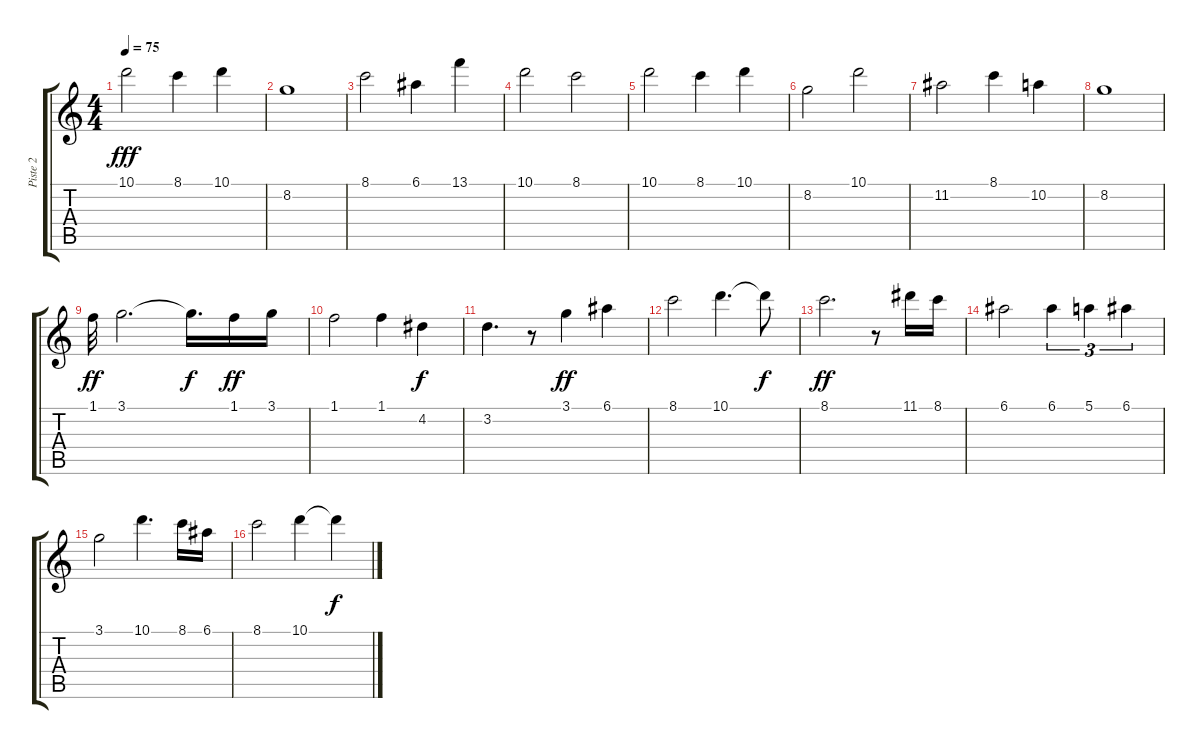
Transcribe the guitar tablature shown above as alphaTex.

\track ("Piste 2" "Piste 2") {instrument acousticguitarnylon}
\staff {score tabs}
\tuning (E4 B3 G3 D3 A2 E2) {hide}
\ts (4 4)
\tempo 75
\clef g2
\ks c
10.1.2{dy fff} 8.1.4 10.1.4 |
8.2.1 |
8.1.2 6.1.4 13.1.4 |
10.1.2 8.1.2 |
10.1.2 8.1.4 10.1.4 |
8.2.2 10.1.2 |
11.2.2 8.1.4 10.2.4 |
8.2.1 |
1.1.32{dy ff} 3.1.2{d} 3.1{t}.16{d dy f} 1.1.16{dy ff} 3.1.16 |
1.1.2 1.1.4 4.2.4{dy f} |
3.2.4{d} r.8 3.1.4{dy ff} 6.1.4 |
8.1.2 10.1.4{d} 10.1{t}.8{dy f} |
8.1.2{d dy ff} r.8 11.1.16 8.1.16 |
6.1.2 6.1.4{tu (3 2)} 5.1.4{tu (3 2)} 6.1.4{tu (3 2)} |
3.1.2 10.1.4{d} 8.1.16 6.1.16 |
8.1.2 10.1.4 10.1{t}.4{dy f}
